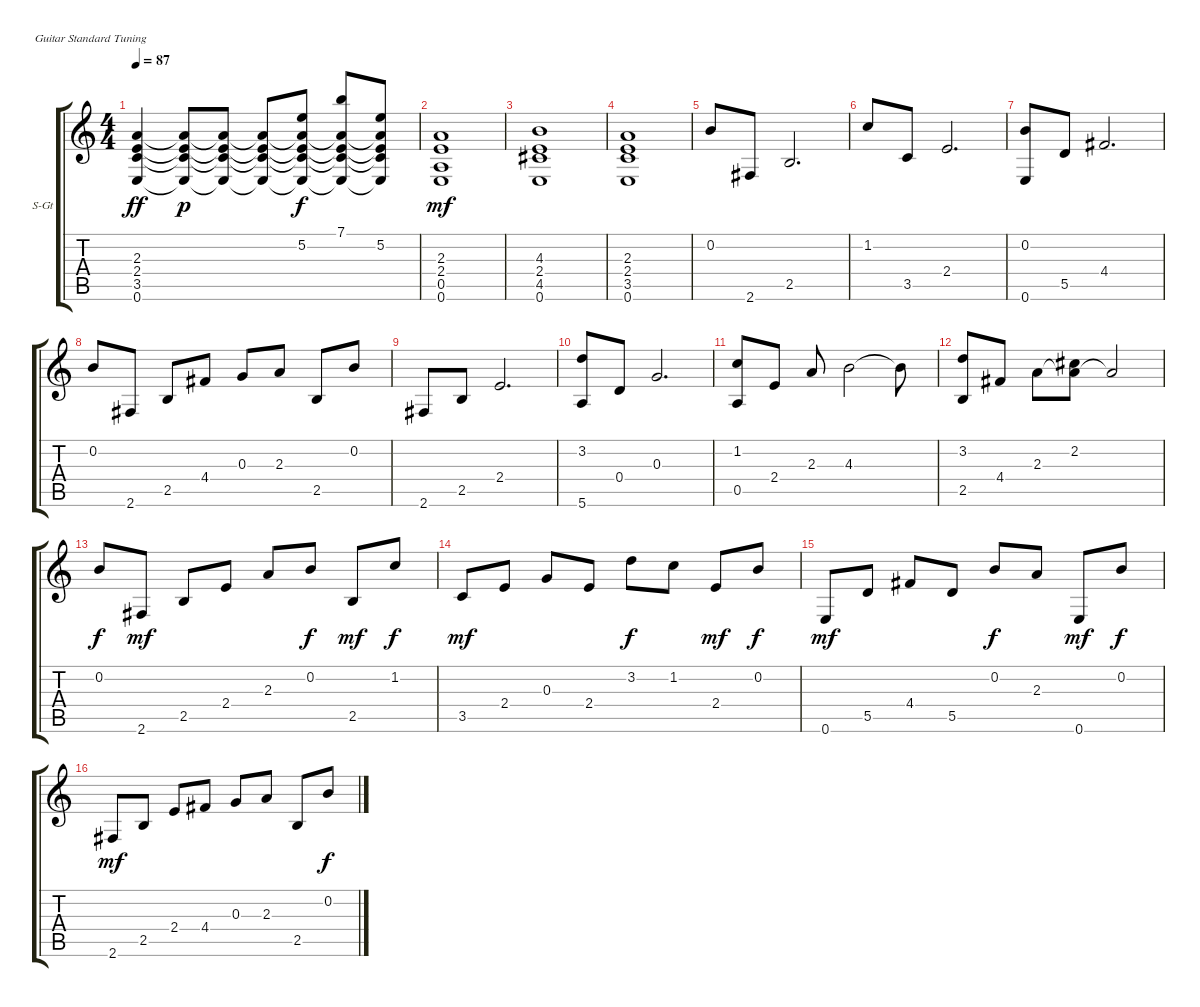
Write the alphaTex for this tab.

\defaultSystemsLayout 4
\bracketExtendMode groupsimilarinstruments
\firstSystemTrackNameOrientation horizontal
\otherSystemsTrackNameOrientation horizontal
\track ("Steel Guitar" "S-Gt") {instrument acousticguitarsteel}
\staff {score tabs}
\tuning (E4 B3 G3 D3 A2 E2)
\ts (4 4)
\tempo 87
\clef g2
\ks c
(2.3 2.4 3.5 0.6).4{dy ff} (2.3{t} 2.4{t} 3.5{t} 0.6{t}).8{dy p} (2.3{t} 2.4{t} 3.5{t} 0.6{t}).8 (2.3{t} 2.4{t} 3.5{t} 0.6{t}).8 (2.3{t} 2.4{t} 3.5{t} 0.6{t} 5.2).8{dy f} (2.3{t} 2.4{t} 3.5{t} 0.6{t} 7.1).8 (2.3{t} 2.4{t} 3.5{t} 0.6{t} 5.2).8 |
(2.3 2.4 0.5 0.6).1{dy mf} |
(2.4 4.3 4.5 0.6).1 |
(2.3 2.4 3.5 0.6).1 |
0.2.8 2.6.8 2.5.2{d} |
1.2.8 3.5.8 2.4.2{d} |
(0.2 0.6).8 5.5.8 4.4.2{d} |
0.2.8 2.6.8 2.5.8 4.4.8 0.3.8 2.3.8 2.5.8 0.2.8 |
2.6.8 2.5.8 2.4.2{d} |
(3.2 5.6).8 0.4.8 0.3.2{d} |
(1.2 0.5).8 2.4.8 2.3.8 4.3.2 4.3{t}.8 |
(3.2 2.5).8 4.4.8 2.3.8 (2.2 2.3{t}).8 2.3{t}.2 |
0.2.8{dy f} 2.6.8{dy mf} 2.5.8 2.4.8 2.3.8 0.2.8{dy f} 2.5.8{dy mf} 1.2.8{dy f} |
3.5.8{dy mf} 2.4.8 0.3.8 2.4.8 3.2.8{dy f} 1.2.8 2.4.8{dy mf} 0.2.8{dy f} |
0.6.8{dy mf} 5.5.8 4.4.8 5.5.8 0.2.8{dy f} 2.3.8 0.6.8{dy mf} 0.2.8{dy f} |
2.6.8{dy mf} 2.5.8 2.4.8 4.4.8 0.3.8 2.3.8 2.5.8 0.2.8{dy f}
